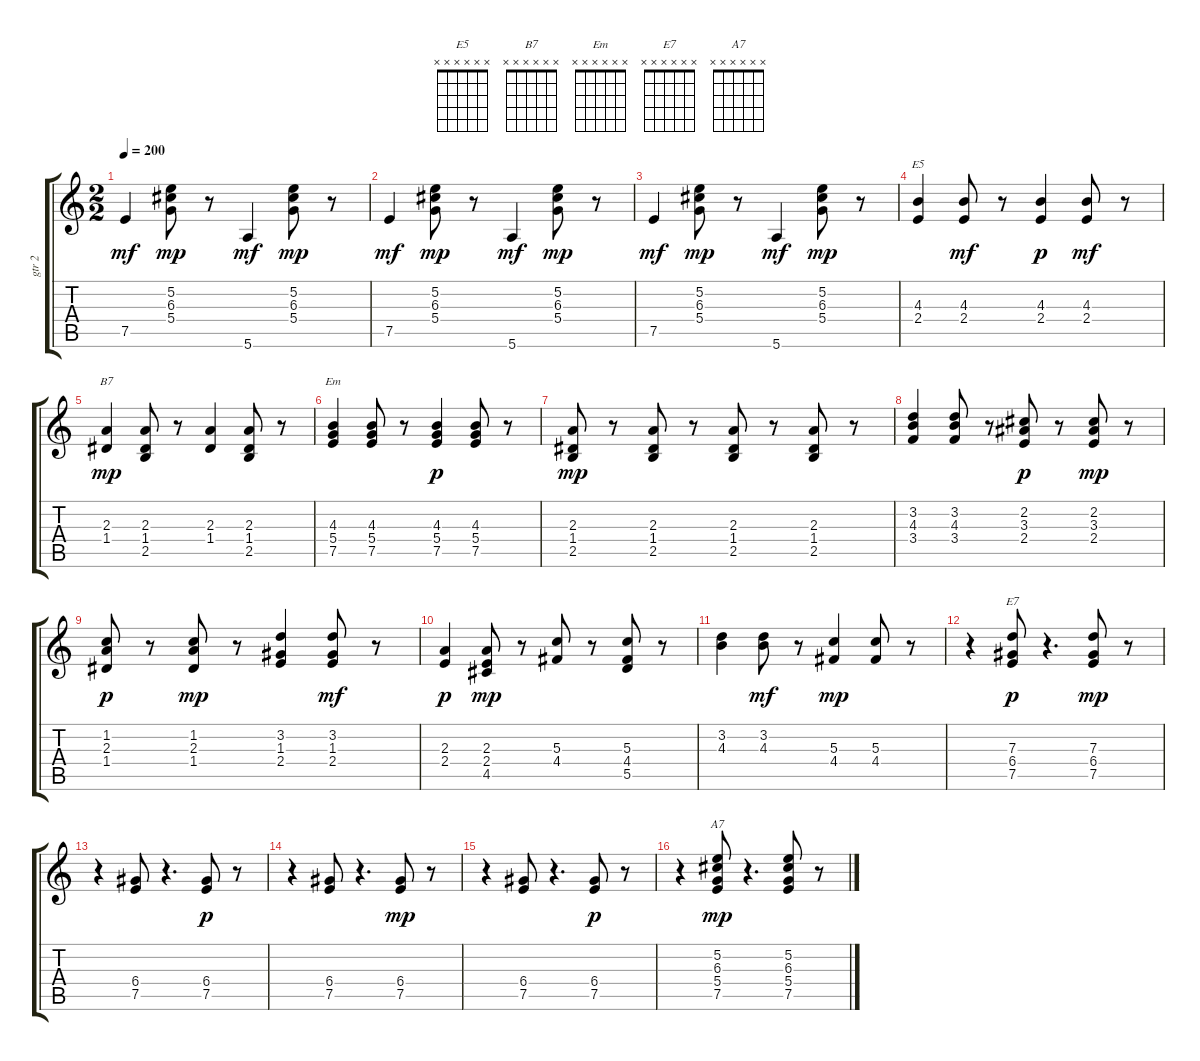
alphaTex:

\track ("gtr 2" "gtr 2") {instrument acousticguitarnylon}
\staff {score tabs}
\tuning (E4 B3 G3 D3 A2 E2) {hide}
\chord ("E5" x x x x x x) {firstfret 0}
\chord ("B7" x x x x x x) {firstfret 0}
\chord ("Em" x x x x x x) {firstfret 0}
\chord ("E7" x x x x x x) {firstfret 0}
\chord ("A7" x x x x x x) {firstfret 0}
\ts (2 2)
\tempo 200
\clef g2
\ks c
7.5.4{dy mf} (5.2 6.3 5.4).8{dy mp} r.8 5.6.4{dy mf} (5.2 6.3 5.4).8{dy mp} r.8 |
7.5.4{dy mf} (5.2 6.3 5.4).8{dy mp} r.8 5.6.4{dy mf} (5.2 6.3 5.4).8{dy mp} r.8 |
7.5.4{dy mf} (5.2 6.3 5.4).8{dy mp} r.8 5.6.4{dy mf} (5.2 6.3 5.4).8{dy mp} r.8 |
(4.3 2.4).4{ch "E5"} (4.3 2.4).8{dy mf} r.8 (4.3 2.4).4{dy p} (4.3 2.4).8{dy mf} r.8 |
(2.3 1.4).4{ch "B7" dy mp} (2.3 1.4 2.5).8 r.8 (2.3 1.4).4 (2.3 1.4 2.5).8 r.8 |
(4.3 5.4 7.5).4{ch "Em"} (4.3 5.4 7.5).8 r.8 (4.3 5.4 7.5).4{dy p} (4.3 5.4 7.5).8 r.8 |
(2.3 1.4 2.5).8{dy mp} r.8 (2.3 1.4 2.5).8 r.8 (2.3 1.4 2.5).8 r.8 (2.3 1.4 2.5).8 r.8 |
(3.2 4.3 3.4).4 (3.2 4.3 3.4).8 r.8 (2.2 3.3 2.4).8{dy p} r.8 (2.2 3.3 2.4).8{dy mp} r.8 |
(1.2 2.3 1.4).8{dy p} r.8 (1.2 2.3 1.4).8{dy mp} r.8 (3.2 1.3 2.4).4 (3.2 1.3 2.4).8{dy mf} r.8 |
(2.3 2.4).4{dy p} (2.3 2.4 4.5).8{dy mp} r.8 (5.3 4.4).8 r.8 (5.3 4.4 5.5).8 r.8 |
(3.2 4.3).4 (3.2 4.3).8{dy mf} r.8 (5.3 4.4).4{dy mp} (5.3 4.4).8 r.8 |
r.4 (7.3 6.4 7.5).8{ch "E7" dy p} r.4{d} (7.3 6.4 7.5).8{dy mp} r.8 |
r.4 (6.4 7.5).8 r.4{d} (6.4 7.5).8{dy p} r.8 |
r.4 (6.4 7.5).8 r.4{d} (6.4 7.5).8{dy mp} r.8 |
r.4 (6.4 7.5).8 r.4{d} (6.4 7.5).8{dy p} r.8 |
r.4 (5.2 6.3 5.4 7.5).8{ch "A7" dy mp} r.4{d} (5.2 6.3 5.4 7.5).8 r.8
